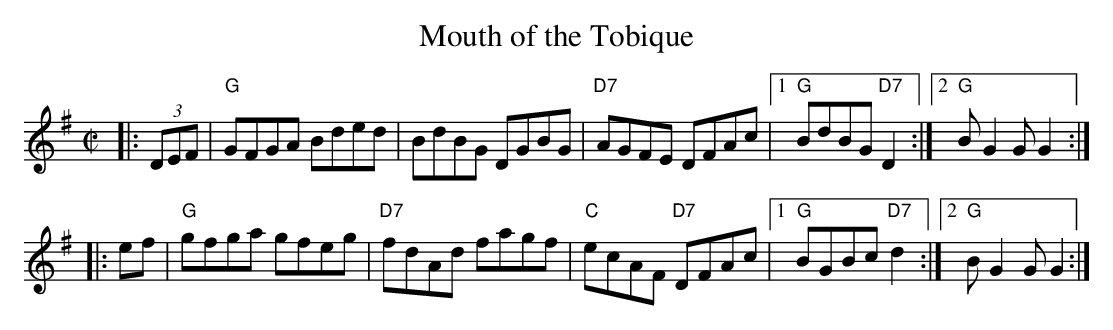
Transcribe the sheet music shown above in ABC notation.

X:1
T: Mouth of the Tobique
M: C|
L: 1/8
K: G
|: (3DEF | "G"GFGA Bded | BdBG DGBG | "D7"AGFE DFAc |1 "G"BdBG "D7"D2 :|2 "G"BG2G G2 :|
|: ef | "G"gfga gfeg | "D7"fdAd fagf | "C"ecAF "D7"DFAc |1 "G"BGBc "D7"d2 :|2 "G"BG2G G2 :|
